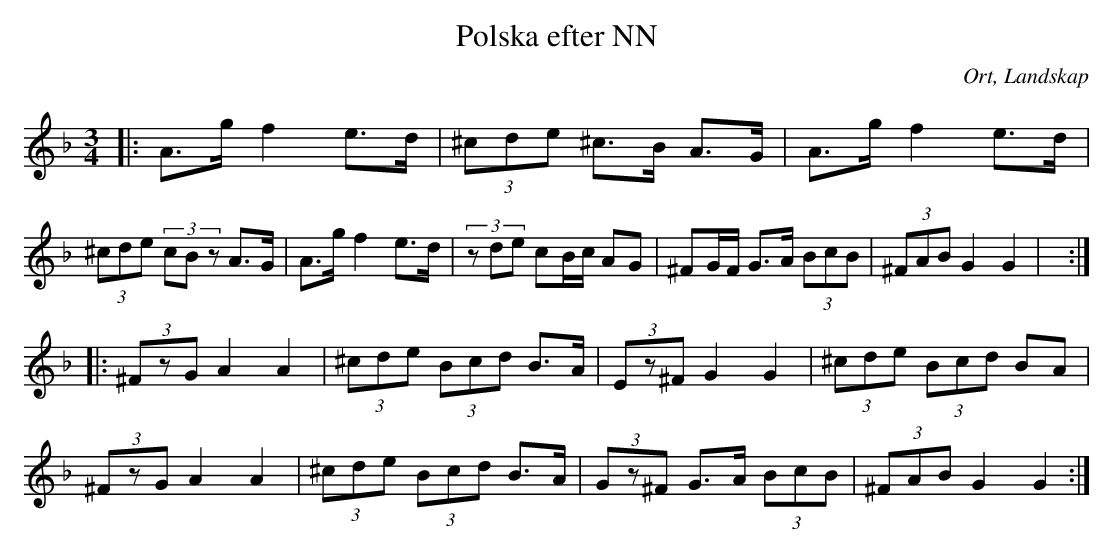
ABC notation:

X:1
T:Polska efter NN
O:Ort, Landskap
M:3/4
L:1/8
K:Dm
|: A>g f2 e>d|(3^cde ^c>B A>G|A>g f2 e>d|(3^cde (3cBz A>G|A>g f2 e>d|(3zde cB/c/ AG|^FG/F/ G>A (3BcB|(3^FAB G2 G2|  :|
|:(3^FzG A2 A2|(3^cde (3Bcd B>A|(3Ez^F G2 G2|(3^cde (3Bcd BA|
(3^FzG A2 A2|(3^cde (3Bcd B>A| (3Gz^F G>A (3BcB|(3^FAB G2 G2:|
